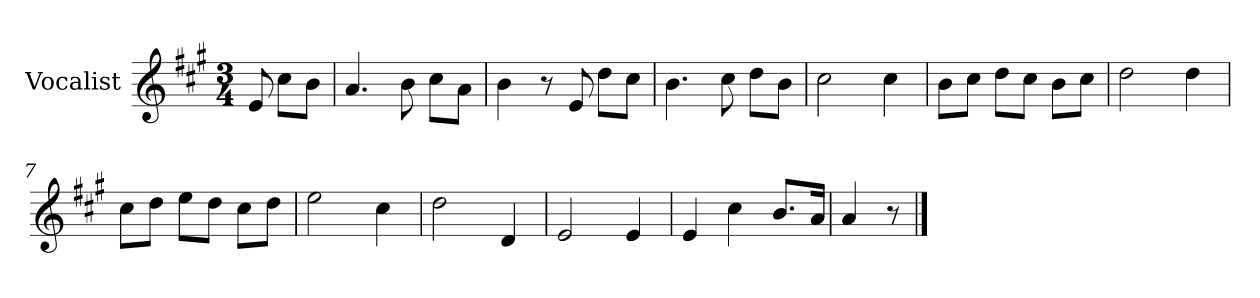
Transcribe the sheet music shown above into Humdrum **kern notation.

**kern
*part1
*staff1
*I"Vocalist
*k[f#c#g#]
*A:
*M3/4
=
8e
8cc#L
8bJ
=1
4.a
8b
8cc#L
8aJ
=2
4b
8r
8e
8ddL
8cc#J
=3
4.b
8cc#
8ddL
8bJ
=4
2cc#
4cc#
=5
8bL
8cc#J
8ddL
8cc#J
8bL
8cc#J
=6
2dd
4dd
=7
8cc#L
8ddJ
8eeL
8ddJ
8cc#L
8ddJ
=8
2ee
4cc#
=9
2dd
4d
=10
2e
4e
=11
4e
4cc#
8.bL
16aJk
=12
4a
8r
==
*-
